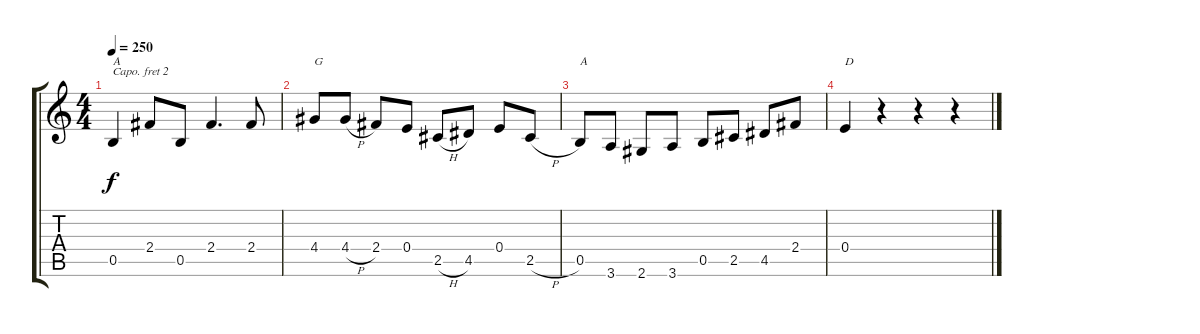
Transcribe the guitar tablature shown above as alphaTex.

\track "" {instrument acousticguitarnylon}
\staff {score tabs}
\capo 2
\tuning (E4 B3 G3 D3 A2 E2) {hide}
\ts (4 4)
\tempo 250
\clef g2
\ks c
0.5.4{txt "A" dy f} 2.4.8 0.5.8 2.4.4{d} 2.4.8 |
4.4.8{txt "G"} 4.4{h}.8 2.4.8 0.4.8 2.5{h}.8 4.5.8 0.4.8 2.5{h}.8 |
0.5.8{txt "A"} 3.6.8 2.6.8 3.6.8 0.5.8 2.5.8 4.5.8 2.4.8 |
0.4.4{txt "D"} r.4 r.4 r.4
